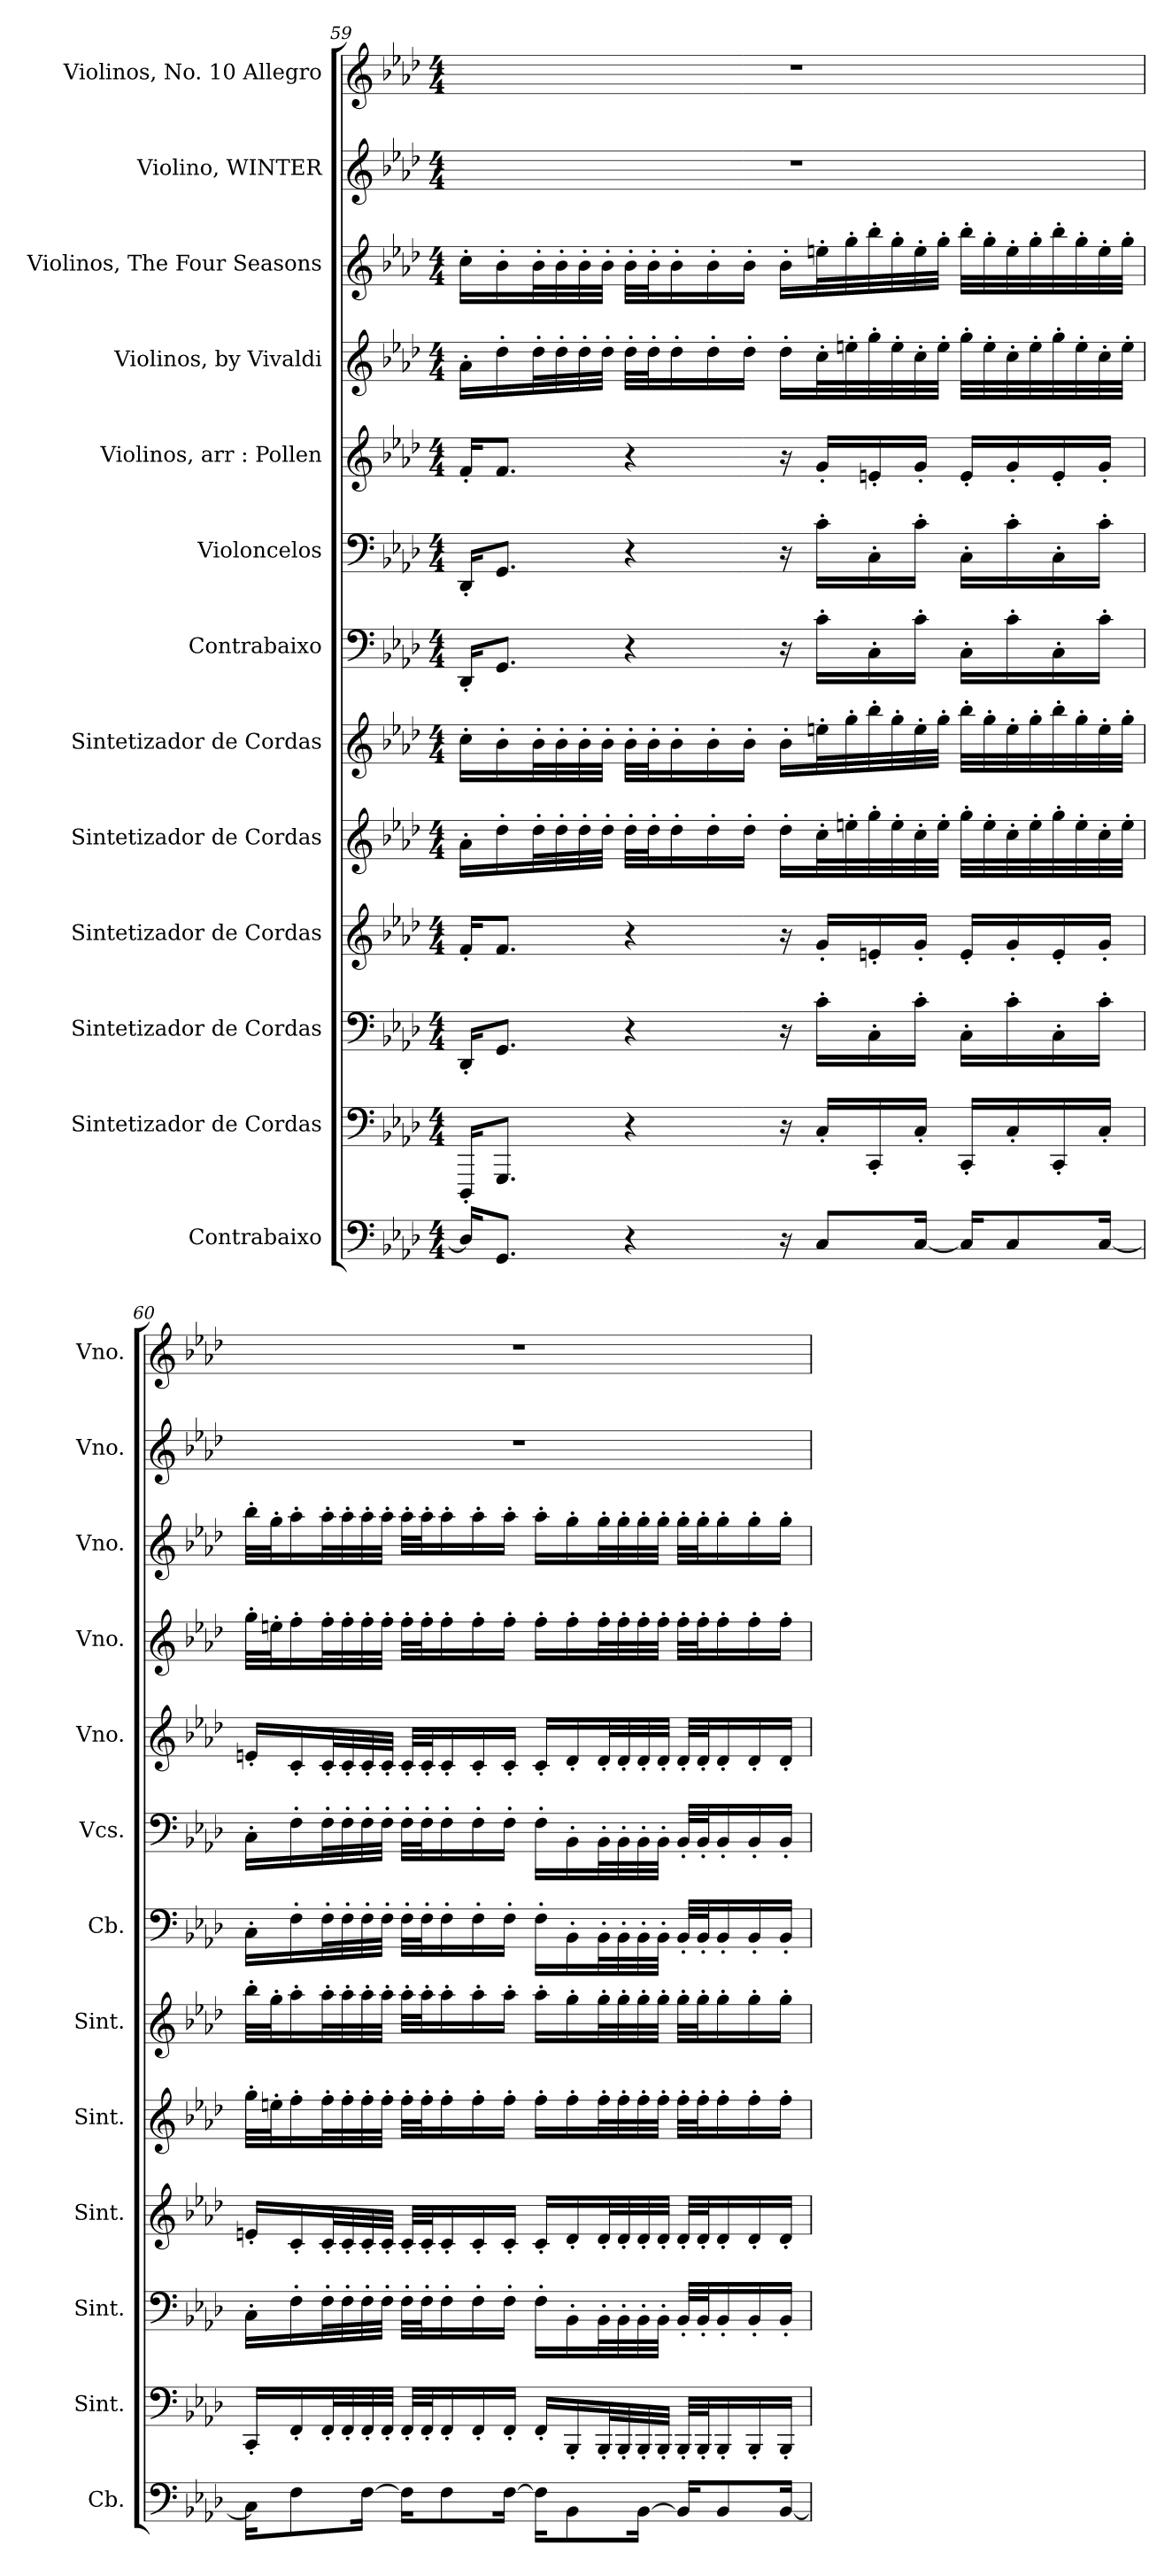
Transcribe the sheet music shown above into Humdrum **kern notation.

**kern	**kern	**kern	**kern	**kern	**kern	**kern	**kern	**kern	**kern	**kern	**kern	**kern
*part13	*part12	*part11	*part10	*part9	*part8	*part7	*part6	*part5	*part4	*part3	*part2	*part1
*staff13	*staff12	*staff11	*staff10	*staff9	*staff8	*staff7	*staff6	*staff5	*staff4	*staff3	*staff2	*staff1
*I"Contrabaixo	*I"Sintetizador de Cordas	*I"Sintetizador de Cordas	*I"Sintetizador de Cordas	*I"Sintetizador de Cordas	*I"Sintetizador de Cordas	*I"Contrabaixo	*I"Violoncelos	*I"Violinos, arr : Pollen	*I"Violinos, by Vivaldi	*I"Violinos, The Four Seasons	*I"Violino, WINTER	*I"Violinos, No. 10 Allegro
*I'Cb.	*I'Sint.	*I'Sint.	*I'Sint.	*I'Sint.	*I'Sint.	*I'Cb.	*I'Vcs.	*I'Vno.	*I'Vno.	*I'Vno.	*I'Vno.	*I'Vno.
!!LO:PB:g=z
*clefF4	*clefF4	*clefF4	*clefG2	*clefG2	*clefG2	*clefF4	*clefF4	*clefG2	*clefG2	*clefG2	*clefG2	*clefG2
*ITrd7c12	*	*	*	*	*	*ITrd7c12	*	*	*	*	*	*
*k[b-e-a-d-]	*k[b-e-a-d-]	*k[b-e-a-d-]	*k[b-e-a-d-]	*k[b-e-a-d-]	*k[b-e-a-d-]	*k[b-e-a-d-]	*k[b-e-a-d-]	*k[b-e-a-d-]	*k[b-e-a-d-]	*k[b-e-a-d-]	*k[b-e-a-d-]	*k[b-e-a-d-]
*M4/4	*M4/4	*M4/4	*M4/4	*M4/4	*M4/4	*M4/4	*M4/4	*M4/4	*M4/4	*M4/4	*M4/4	*M4/4
=59	=59	=59	=59	=59	=59	=59	=59	=59	=59	=59	=59	=59
16DD-/KL]	16DDD-'/KL	16DD-'/KL	16f'/KL	16a-'\LL	16cc'\LL	16DDD-'/KL	16DD-'/KL	16f'/KL	16a-'\LL	16cc'\LL	1r	1r
8.GGG/J	8.GGG/J	8.GG/J	8.f/J	16dd-'\	16b-'\	8.GGG/J	8.GG/J	8.f/J	16dd-'\	16b-'\	.	.
.	.	.	.	32dd-'\L	32b-'\L	.	.	.	32dd-'\L	32b-'\L	.	.
.	.	.	.	32dd-'\	32b-'\	.	.	.	32dd-'\	32b-'\	.	.
.	.	.	.	32dd-'\	32b-'\	.	.	.	32dd-'\	32b-'\	.	.
.	.	.	.	32dd-'\JJJ	32b-'\JJJ	.	.	.	32dd-'\JJJ	32b-'\JJJ	.	.
4r	4r	4r	4r	32dd-'\LLL	32b-'\LLL	4r	4r	4r	32dd-'\LLL	32b-'\LLL	.	.
.	.	.	.	32dd-'\J	32b-'\J	.	.	.	32dd-'\J	32b-'\J	.	.
.	.	.	.	16dd-'\	16b-'\	.	.	.	16dd-'\	16b-'\	.	.
.	.	.	.	16dd-'\	16b-'\	.	.	.	16dd-'\	16b-'\	.	.
.	.	.	.	16dd-'\JJ	16b-'\JJ	.	.	.	16dd-'\JJ	16b-'\JJ	.	.
16r	16r	16r	16r	16dd-'\LL	16b-'\LL	16r	16r	16r	16dd-'\LL	16b-'\LL	.	.
8CC/L	16C'/LL	16c'\LL	16g'/LL	32cc'\L	32een'\L	16C'\LL	16c'\LL	16g'/LL	32cc'\L	32een'\L	.	.
.	.	.	.	32een'\	32gg'\	.	.	.	32een'\	32gg'\	.	.
.	16CC'/	16C'\	16en'/	32gg'\	32bb-'\	16CC'\	16C'\	16en'/	32gg'\	32bb-'\	.	.
.	.	.	.	32ee'\	32gg'\	.	.	.	32ee'\	32gg'\	.	.
[16CC/Jk	16C'/JJ	16c'\JJ	16g'/JJ	32cc'\	32ee'\	16C'\JJ	16c'\JJ	16g'/JJ	32cc'\	32ee'\	.	.
.	.	.	.	32ee'\JJJ	32gg'\JJJ	.	.	.	32ee'\JJJ	32gg'\JJJ	.	.
16CC/KL]	16CC'/LL	16C'\LL	16e'/LL	32gg'\LLL	32bb-'\LLL	16CC'\LL	16C'\LL	16e'/LL	32gg'\LLL	32bb-'\LLL	.	.
.	.	.	.	32ee'\	32gg'\	.	.	.	32ee'\	32gg'\	.	.
8CC/	16C'/	16c'\	16g'/	32cc'\	32ee'\	16C'\	16c'\	16g'/	32cc'\	32ee'\	.	.
.	.	.	.	32ee'\	32gg'\	.	.	.	32ee'\	32gg'\	.	.
.	16CC'/	16C'\	16e'/	32gg'\	32bb-'\	16CC'\	16C'\	16e'/	32gg'\	32bb-'\	.	.
.	.	.	.	32ee'\	32gg'\	.	.	.	32ee'\	32gg'\	.	.
[16CC/Jk	16C'/JJ	16c'\JJ	16g'/JJ	32cc'\	32ee'\	16C'\JJ	16c'\JJ	16g'/JJ	32cc'\	32ee'\	.	.
.	.	.	.	32ee'\JJJ	32gg'\JJJ	.	.	.	32ee'\JJJ	32gg'\JJJ	.	.
!!LO:PB:g=z
=60	=60	=60	=60	=60	=60	=60	=60	=60	=60	=60	=60	=60
16CC\KL]	16CC'/LL	16C'\LL	16en'/LL	32gg'\LLL	32bb-'\LLL	16CC'\LL	16C'\LL	16en'/LL	32gg'\LLL	32bb-'\LLL	1r	1r
.	.	.	.	32een'\J	32gg'\J	.	.	.	32een'\J	32gg'\J	.	.
8FF\	16FF'/	16F'\	16c'/	16ff'\	16aa-'\	16FF'\	16F'\	16c'/	16ff'\	16aa-'\	.	.
.	32FF'/L	32F'\L	32c'/L	32ff'\L	32aa-'\L	32FF'\L	32F'\L	32c'/L	32ff'\L	32aa-'\L	.	.
.	32FF'/	32F'\	32c'/	32ff'\	32aa-'\	32FF'\	32F'\	32c'/	32ff'\	32aa-'\	.	.
[16FF\Jk	32FF'/	32F'\	32c'/	32ff'\	32aa-'\	32FF'\	32F'\	32c'/	32ff'\	32aa-'\	.	.
.	32FF'/JJJ	32F'\JJJ	32c'/JJJ	32ff'\JJJ	32aa-'\JJJ	32FF'\JJJ	32F'\JJJ	32c'/JJJ	32ff'\JJJ	32aa-'\JJJ	.	.
16FF\KL]	32FF'/LLL	32F'\LLL	32c'/LLL	32ff'\LLL	32aa-'\LLL	32FF'\LLL	32F'\LLL	32c'/LLL	32ff'\LLL	32aa-'\LLL	.	.
.	32FF'/J	32F'\J	32c'/J	32ff'\J	32aa-'\J	32FF'\J	32F'\J	32c'/J	32ff'\J	32aa-'\J	.	.
8FF\	16FF'/	16F'\	16c'/	16ff'\	16aa-'\	16FF'\	16F'\	16c'/	16ff'\	16aa-'\	.	.
.	16FF'/	16F'\	16c'/	16ff'\	16aa-'\	16FF'\	16F'\	16c'/	16ff'\	16aa-'\	.	.
[16FF\Jk	16FF'/JJ	16F'\JJ	16c'/JJ	16ff'\JJ	16aa-'\JJ	16FF'\JJ	16F'\JJ	16c'/JJ	16ff'\JJ	16aa-'\JJ	.	.
16FF\KL]	16FF'/LL	16F'\LL	16c'/LL	16ff'\LL	16aa-'\LL	16FF'\LL	16F'\LL	16c'/LL	16ff'\LL	16aa-'\LL	.	.
8BBB-\	16BBB-'/	16BB-'\	16d-'/	16ff'\	16gg'\	16BBB-'\	16BB-'\	16d-'/	16ff'\	16gg'\	.	.
.	32BBB-'/L	32BB-'\L	32d-'/L	32ff'\L	32gg'\L	32BBB-'\L	32BB-'\L	32d-'/L	32ff'\L	32gg'\L	.	.
.	32BBB-'/	32BB-'\	32d-'/	32ff'\	32gg'\	32BBB-'\	32BB-'\	32d-'/	32ff'\	32gg'\	.	.
[16BBB-\Jk	32BBB-'/	32BB-'\	32d-'/	32ff'\	32gg'\	32BBB-'\	32BB-'\	32d-'/	32ff'\	32gg'\	.	.
.	32BBB-'/JJJ	32BB-'\JJJ	32d-'/JJJ	32ff'\JJJ	32gg'\JJJ	32BBB-'\JJJ	32BB-'\JJJ	32d-'/JJJ	32ff'\JJJ	32gg'\JJJ	.	.
16BBB-/KL]	32BBB-'/LLL	32BB-'/LLL	32d-'/LLL	32ff'\LLL	32gg'\LLL	32BBB-'/LLL	32BB-'/LLL	32d-'/LLL	32ff'\LLL	32gg'\LLL	.	.
.	32BBB-'/J	32BB-'/J	32d-'/J	32ff'\J	32gg'\J	32BBB-'/J	32BB-'/J	32d-'/J	32ff'\J	32gg'\J	.	.
8BBB-/	16BBB-'/	16BB-'/	16d-'/	16ff'\	16gg'\	16BBB-'/	16BB-'/	16d-'/	16ff'\	16gg'\	.	.
.	16BBB-'/	16BB-'/	16d-'/	16ff'\	16gg'\	16BBB-'/	16BB-'/	16d-'/	16ff'\	16gg'\	.	.
[16BBB-/Jk	16BBB-'/JJ	16BB-'/JJ	16d-'/JJ	16ff'\JJ	16gg'\JJ	16BBB-'/JJ	16BB-'/JJ	16d-'/JJ	16ff'\JJ	16gg'\JJ	.	.
=	=	=	=	=	=	=	=	=	=	=	=	=
*-	*-	*-	*-	*-	*-	*-	*-	*-	*-	*-	*-	*-
